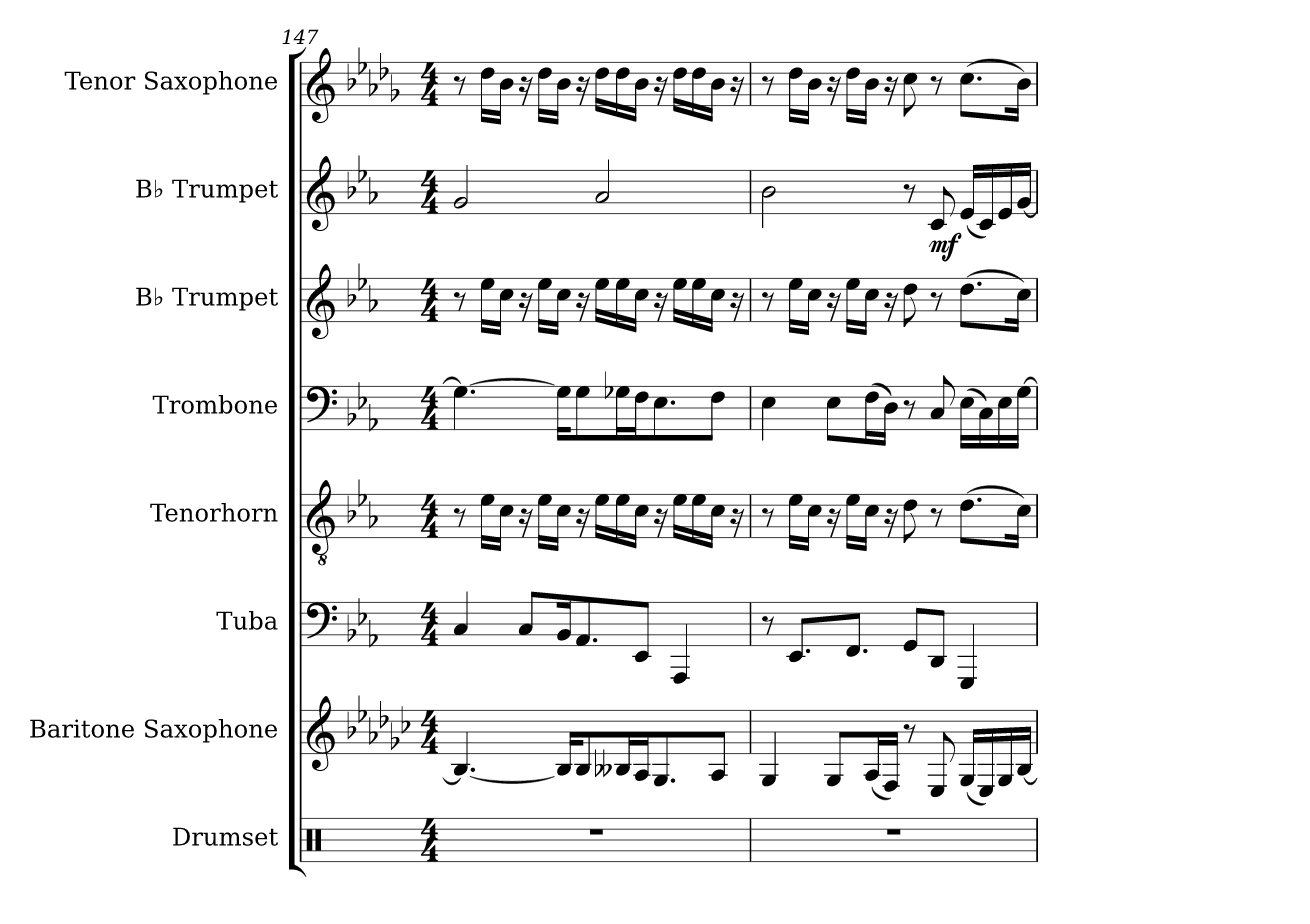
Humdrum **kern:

**kern	**kern	**kern	**kern	**kern	**kern	**kern	**dynam	**kern
*part8	*part7	*part6	*part5	*part4	*part3	*part2	*part2	*part1
*staff8	*staff7	*staff6	*staff5	*staff4	*staff3	*staff2	*staff2	*staff1
*I"Drumset	*I"Baritone Saxophone	*I"Tuba	*I"Tenorhorn	*I"Trombone	*I"B♭ Trumpet	*I"B♭ Trumpet	*	*I"Tenor Saxophone
*I'D. Set	*I'Bar. Sax.	*I'Tba.	*I'Tenh.	*I'Tbn.	*I'B♭ Tpt.	*I'B♭ Tpt.	*	*I'T. Sax.
*clefX	*clefG2	*clefF4	*clefGv2	*clefF4	*clefG2	*clefG2	*	*clefG2
*	*ITrd12c21	*	*ITrd1c2	*	*ITrd1c2	*ITrd1c2	*	*ITrd8c14
*k[]	*k[b-e-a-d-g-c-]	*k[b-e-a-]	*k[b-e-a-d-g-]	*k[b-e-a-]	*k[b-e-a-d-g-]	*k[b-e-a-d-g-]	*	*k[b-e-a-d-g-]
*M4/4	*M4/4	*M4/4	*M4/4	*M4/4	*M4/4	*M4/4	*	*M4/4
=147	=147	=147	=147	=147	=147	=147	=147	=147
1r	4.BB-_	4C	8r	4.G_	8r	2f	.	8r
.	.	.	16d-LL	.	16dd-LL	.	.	16d-LL
.	.	.	16B-JJ	.	16b-JJ	.	.	16B-JJ
.	.	8CL	16r	.	16r	.	.	16r
.	.	.	16d-LL	.	16dd-LL	.	.	16d-LL
.	16BB-KL]	16BB-K	16B-JJ	16GKL]	16b-JJ	.	.	16B-JJ
.	8BB-	8.AA-	16r	8G	16r	.	.	16r
.	.	.	16d-LL	.	16dd-LL	2g-	.	16d-LL
.	16BB--XL	.	16d-	16G-XL	16dd-	.	.	16d-
.	16AA-J	8EE-J	16B-JJ	16FJ	16b-JJ	.	.	16B-JJ
.	8.GG-	.	16r	8.E-	16r	.	.	16r
.	.	4AAA-	16d-LL	.	16dd-LL	.	.	16d-LL
.	.	.	16d-	.	16dd-	.	.	16d-
.	8AA-J	.	16B-JJ	8FJ	16b-JJ	.	.	16B-JJ
.	.	.	16r	.	16r	.	.	16r
=148	=148	=148	=148	=148	=148	=148	=148	=148
1r	4GG-	8r	8r	4E-	8r	2a-	.	8r
.	.	8.EE-L	16d-LL	.	16dd-LL	.	.	16d-LL
.	.	.	16B-JJ	.	16b-JJ	.	.	16B-JJ
.	8GG-L	.	16r	8E-L	16r	.	.	16r
.	.	8.FFJ	16d-LL	.	16dd-LL	.	.	16d-LL
.	(>16AA-L	.	16B-JJ	(>16FL	16b-JJ	.	.	16B-JJ
.	16FFJJ)	.	16r	16DJJ)	16r	.	.	16r
.	8r	8GGL	8c	8r	8cc	8r	.	8c
!	!	!	!	!	!	!	!LO:DY:b	!
.	8EE-	8DDJ	8r	8C	8r	8B-	mf	8r
.	(>16GG-LL	4GGG	(>8.cL	(>16E-LL	(>8.ccL	(<16d-LL	.	(>8.cL
.	16EE-)	.	.	16C)	.	16B-)	.	.
.	16GG-	.	.	16E-	.	16d-	.	.
.	[16BB-JJ	.	16B-Jk)	[16GJJ	16b-Jk)	[16fJJ	.	16B-Jk)
=	=	=	=	=	=	=	=	=
*-	*-	*-	*-	*-	*-	*-	*-	*-
